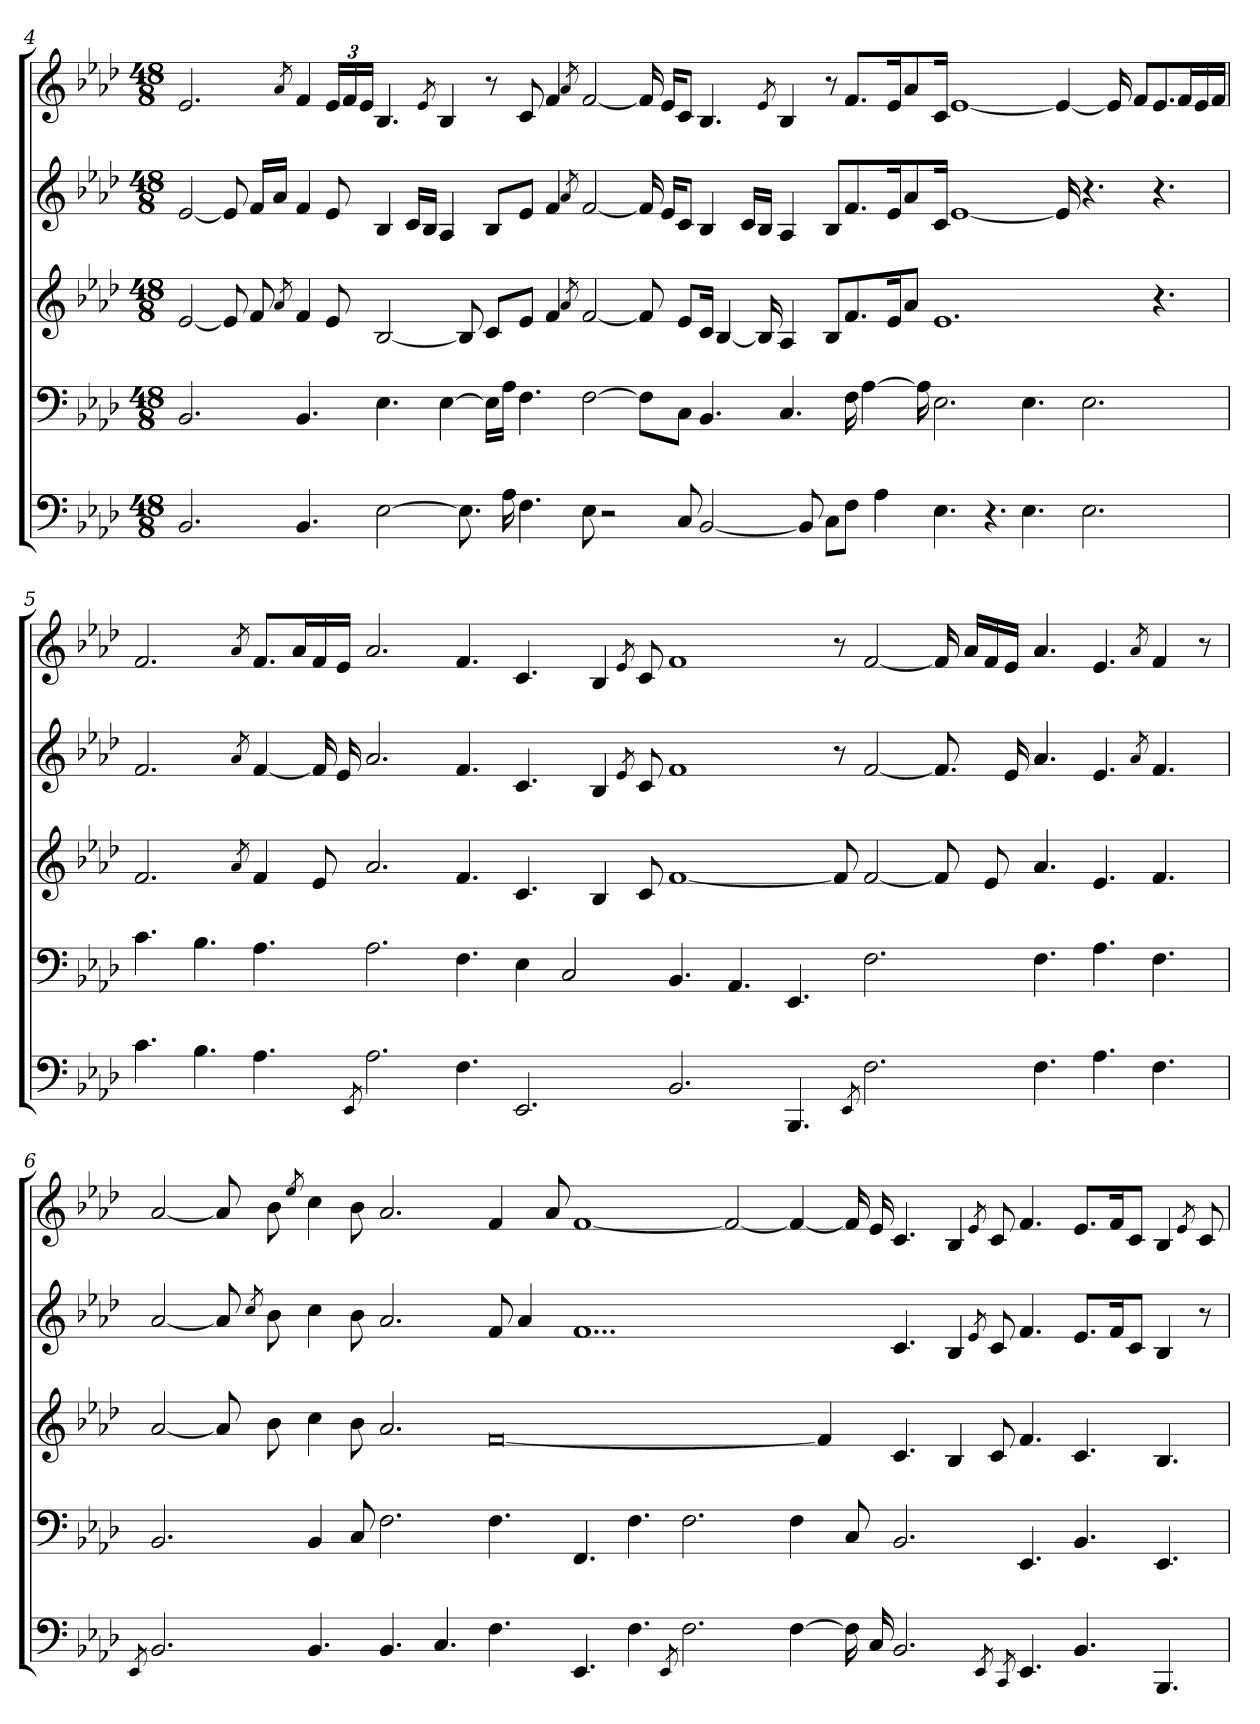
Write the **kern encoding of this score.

**kern	**kern	**kern	**kern	**kern
*part5	*part4	*part3	*part2	*part1
*staff5	*staff4	*staff3	*staff2	*staff1
*clefF4	*clefF4	*clefG2	*clefG2	*clefG2
*k[b-e-a-d-]	*k[b-e-a-d-]	*k[b-e-a-d-]	*k[b-e-a-d-]	*k[b-e-a-d-]
*M48/8	*M48/8	*M48/8	*M48/8	*M48/8
=4	=4	=4	=4	=4
2.BB-	2.BB-	[2e-	[2e-	2.e-
.	.	8e-]	8e-]	.
.	.	8f	16f/LL	.
.	.	.	16a-/JJ	.
.	.	8qa-	.	8qa-
4.BB-	4.BB-	4f	4f	4f
.	.	8e-	8e-	24e-/LL
.	.	.	.	24f/
.	.	.	.	24e-/JJ
[2E-	4.E-	[2B-	4B-	4.B-
.	.	.	16c/LL	.
.	.	.	16B-/JJ	.
.	.	.	.	8qe-
.	[4E-	.	4A-	4B-
8.E-]	.	8B-]	.	.
.	16E-\LL]	8c/L	8B-/L	8r
16A-	16A-\JJ	.	.	.
4.F	4.F	8e-/J	8e-/J	8c
.	.	4f	4f	4f
.	.	8qa-	8qa-	8qa-
8E-	[2F	[2f	[2f	[2f
2r	.	.	.	.
.	8F\L]	8f]	16f]	16f]
.	.	.	16e-/KL	16e-/KL
8C	8C\J	8e-/L	8c/J	8c/J
[2BB-	4.BB-	16c/Jk	4B-	4.B-
.	.	[4B-	.	.
.	.	.	16c/LL	.
.	.	16B-]	16B-/JJ	.
.	.	.	.	8qe-
.	4.C	4A-	4A-	4B-
8BB-]	.	.	.	.
8C\L	.	8B-/L	8B-/L	8r
8F\J	16F	8.f/	8.f/	8.f/L
.	[4A-	.	.	.
4A-	.	.	.	.
.	.	16e-/K	16e-/K	16e-/K
.	.	8a-/J	8a-/	8a-/
.	16A-]	.	.	.
4.E-	2.E-	1.e-	16c/Jk	16c/Jk
.	.	.	[1e-	[1e-
4.r	.	.	.	.
4.E-	4.E-	.	.	.
.	.	.	16e-]	4e-_
2.E-	2.E-	.	4.r	.
.	.	.	.	16e-]
.	.	.	.	8f/L
.	.	4.r	4.r	8.e-/
.	.	.	.	16f/L
.	.	.	.	16e-/
.	.	.	.	16f/JJ
=5	=5	=5	=5	=5
4.c	4.c	2.f	2.f	2.f
4.B-	4.B-	.	.	.
.	.	8qa-	8qa-	8qa-
4.A-	4.A-	4f	[4f	8.f/L
.	.	.	.	16a-/L
.	.	8e-	16f]	16f/
.	.	.	16e-	16e-/JJ
8qEE-	.	.	.	.
2.A-	2.A-	2.a-	2.a-	2.a-
4.F	4.F	4.f	4.f	4.f
2.EE-	4E-	4.c	4.c	4.c
.	2C	.	.	.
.	.	4B-	4B-	4B-
.	.	.	8qe-	8qe-
.	.	8c	8c	8c
2.BB-	4.BB-	[1f	1f	1f
.	4.AA-	.	.	.
4.BBB-	4.EE-	.	.	.
.	.	8f]	8r	8r
8qEE-	.	.	.	.
2.F	2.F	[2f	[2f	[2f
.	.	8f]	8.f]	16f]
.	.	.	.	16a-/LL
.	.	8e-	.	16f/
.	.	.	16e-	16e-/JJ
4.F	4.F	4.a-	4.a-	4.a-
4.A-	4.A-	4.e-	4.e-	4.e-
.	.	.	8qa-	8qa-
4.F	4.F	4.f	4.f	4f
.	.	.	.	8r
=6	=6	=6	=6	=6
8qEE-	.	.	.	.
2.BB-	2.BB-	[2a-	[2a-	[2a-
.	.	8a-]	8a-]	8a-]
.	.	.	8qcc	.
.	.	8b-	8b-	8b-
.	.	.	.	8qee-
4.BB-	4BB-	4cc	4cc	4cc
.	8C	8b-	8b-	8b-
4.BB-	2.F	2.a-	2.a-	2.a-
4.C	.	.	.	.
4.F	4.F	[0f	8f	4f
.	.	.	4a-	.
.	.	.	.	8a-
4.EE-	4.FF	.	1...f	[1f
4.F	4.F	.	.	.
8qEE-	.	.	.	.
2.F	2.F	.	.	.
.	.	.	.	2f_
[4F	4F	.	.	4f_
.	.	4f]	.	.
16F]	8C	.	.	16f]
16C	.	.	.	16e-
2.BB-	2.BB-	4.c	4.c	4.c
.	.	4B-	4B-	4B-
.	.	.	8qe-	8qe-
.	.	8c	8c	8c
8qEE-	.	.	.	.
8qCC	.	.	.	.
4.EE-	4.EE-	4.f	4.f	4.f
4.BB-	4.BB-	4.c	8.e-/L	8.e-/L
.	.	.	16f/K	16f/K
.	.	.	8c/J	8c/J
4.BBB-	4.EE-	4.B-	4B-	4B-
.	.	.	.	8qe-
.	.	.	8r	8c
=	=	=	=	=
*-	*-	*-	*-	*-
